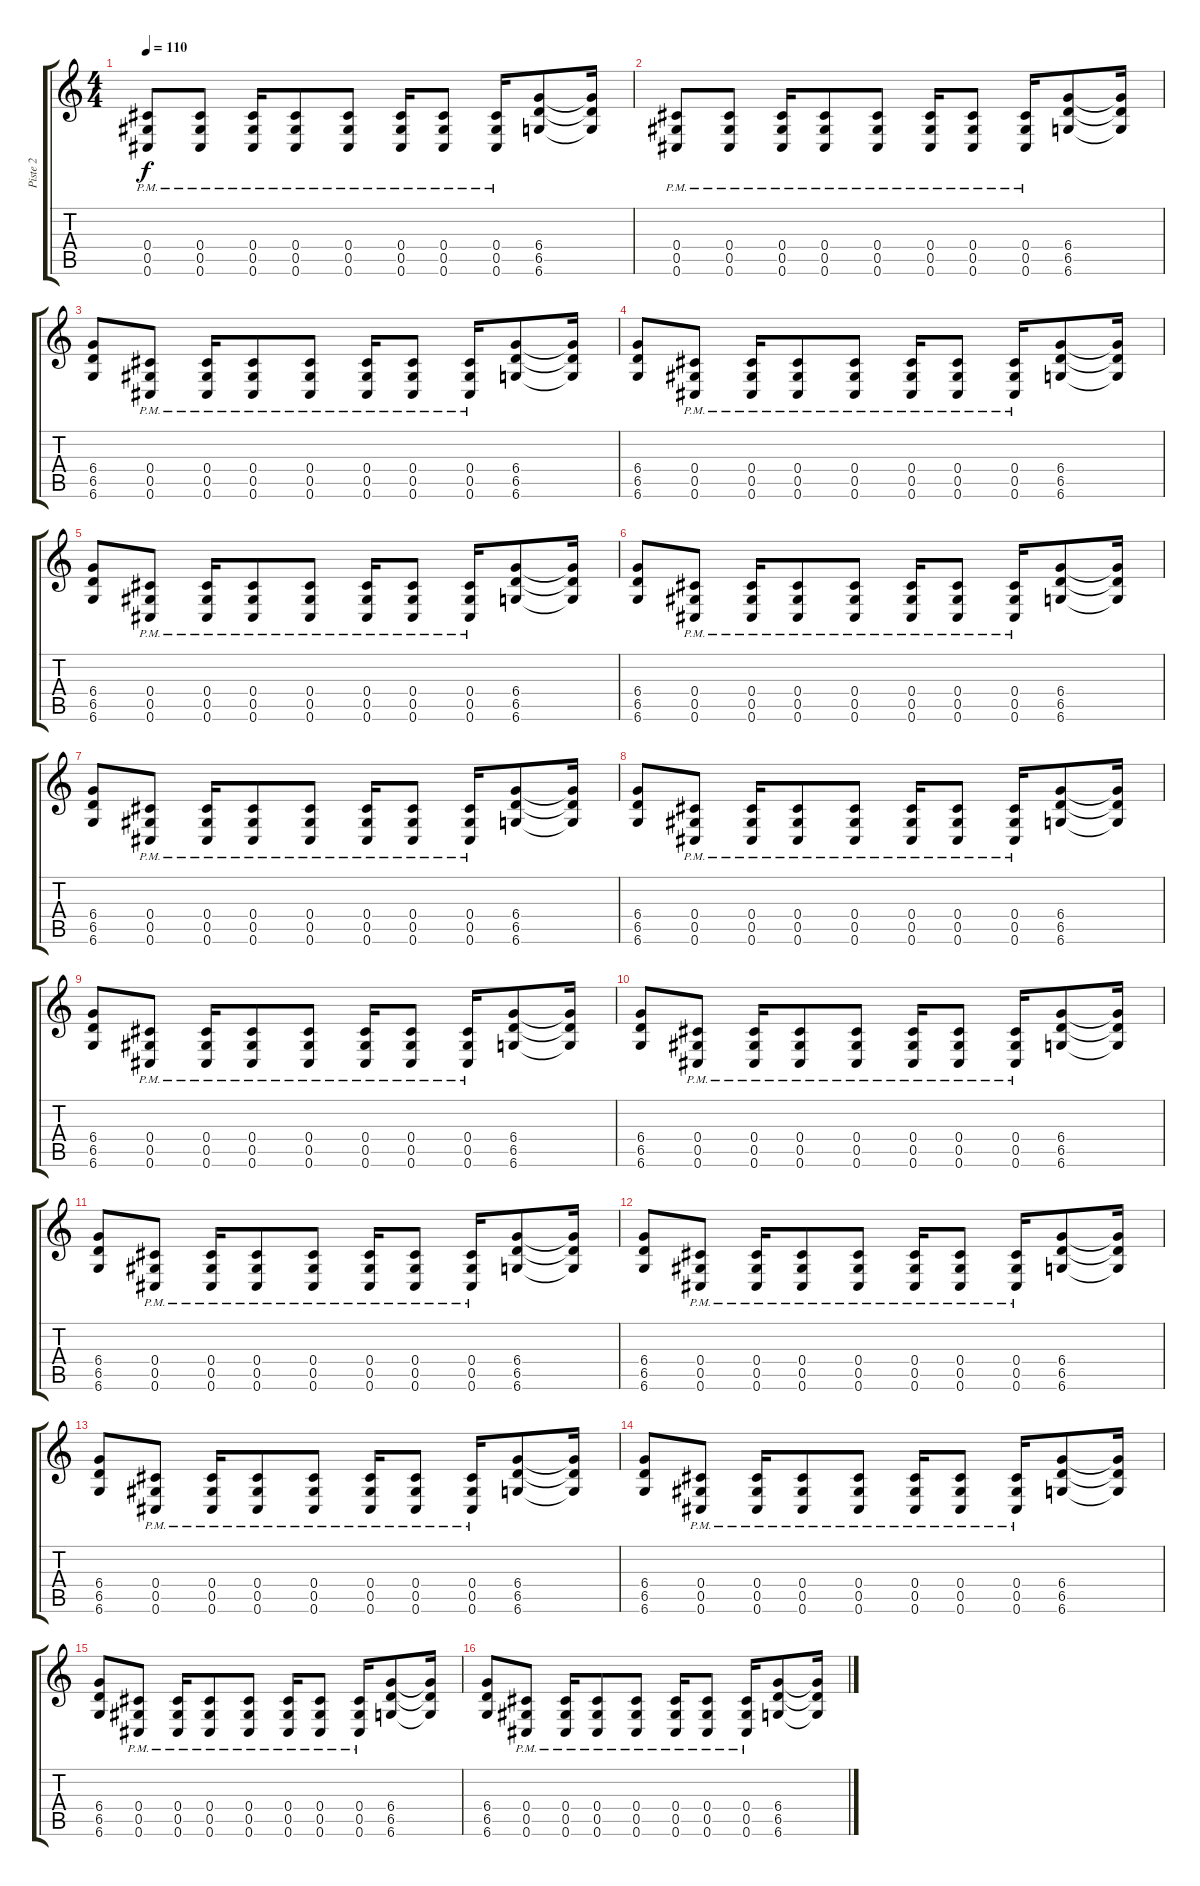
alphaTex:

\track ("Piste 2" "Piste 2") {instrument overdrivenguitar}
\staff {score tabs}
\tuning (Eb4 Bb3 Gb3 Db3 Ab2 Db2) {hide}
\ts (4 4)
\tempo 110
\clef g2
\ks c
(0.4{pm} 0.5{pm} 0.6{pm}).8{dy f} (0.4{pm} 0.5{pm} 0.6{pm}).8 (0.4{pm} 0.5{pm} 0.6{pm}).16 (0.4{pm} 0.5{pm} 0.6{pm}).8 (0.4{pm} 0.5{pm} 0.6{pm}).8 (0.4{pm} 0.5{pm} 0.6{pm}).16 (0.4{pm} 0.5{pm} 0.6{pm}).8 (0.4{pm} 0.5{pm} 0.6{pm}).16 (6.4 6.5 6.6).8 (6.4{t} 6.5{t} 6.6{t}).16 |
(0.4{pm} 0.5{pm} 0.6{pm}).8 (0.4{pm} 0.5{pm} 0.6{pm}).8 (0.4{pm} 0.5{pm} 0.6{pm}).16 (0.4{pm} 0.5{pm} 0.6{pm}).8 (0.4{pm} 0.5{pm} 0.6{pm}).8 (0.4{pm} 0.5{pm} 0.6{pm}).16 (0.4{pm} 0.5{pm} 0.6{pm}).8 (0.4{pm} 0.5{pm} 0.6{pm}).16 (6.4 6.5 6.6).8 (6.4{t} 6.5{t} 6.6{t}).16 |
(6.4 6.5 6.6).8 (0.4{pm} 0.5{pm} 0.6{pm}).8 (0.4{pm} 0.5{pm} 0.6{pm}).16 (0.4{pm} 0.5{pm} 0.6{pm}).8 (0.4{pm} 0.5{pm} 0.6{pm}).8 (0.4{pm} 0.5{pm} 0.6{pm}).16 (0.4{pm} 0.5{pm} 0.6{pm}).8 (0.4{pm} 0.5{pm} 0.6{pm}).16 (6.4 6.5 6.6).8 (6.4{t} 6.5{t} 6.6{t}).16 |
(6.4 6.5 6.6).8 (0.4{pm} 0.5{pm} 0.6{pm}).8 (0.4{pm} 0.5{pm} 0.6{pm}).16 (0.4{pm} 0.5{pm} 0.6{pm}).8 (0.4{pm} 0.5{pm} 0.6{pm}).8 (0.4{pm} 0.5{pm} 0.6{pm}).16 (0.4{pm} 0.5{pm} 0.6{pm}).8 (0.4{pm} 0.5{pm} 0.6{pm}).16 (6.4 6.5 6.6).8 (6.4{t} 6.5{t} 6.6{t}).16 |
(6.4 6.5 6.6).8 (0.4{pm} 0.5{pm} 0.6{pm}).8 (0.4{pm} 0.5{pm} 0.6{pm}).16 (0.4{pm} 0.5{pm} 0.6{pm}).8 (0.4{pm} 0.5{pm} 0.6{pm}).8 (0.4{pm} 0.5{pm} 0.6{pm}).16 (0.4{pm} 0.5{pm} 0.6{pm}).8 (0.4{pm} 0.5{pm} 0.6{pm}).16 (6.4 6.5 6.6).8 (6.4{t} 6.5{t} 6.6{t}).16 |
(6.4 6.5 6.6).8 (0.4{pm} 0.5{pm} 0.6{pm}).8 (0.4{pm} 0.5{pm} 0.6{pm}).16 (0.4{pm} 0.5{pm} 0.6{pm}).8 (0.4{pm} 0.5{pm} 0.6{pm}).8 (0.4{pm} 0.5{pm} 0.6{pm}).16 (0.4{pm} 0.5{pm} 0.6{pm}).8 (0.4{pm} 0.5{pm} 0.6{pm}).16 (6.4 6.5 6.6).8 (6.4{t} 6.5{t} 6.6{t}).16 |
(6.4 6.5 6.6).8 (0.4{pm} 0.5{pm} 0.6{pm}).8 (0.4{pm} 0.5{pm} 0.6{pm}).16 (0.4{pm} 0.5{pm} 0.6{pm}).8 (0.4{pm} 0.5{pm} 0.6{pm}).8 (0.4{pm} 0.5{pm} 0.6{pm}).16 (0.4{pm} 0.5{pm} 0.6{pm}).8 (0.4{pm} 0.5{pm} 0.6{pm}).16 (6.4 6.5 6.6).8 (6.4{t} 6.5{t} 6.6{t}).16 |
(6.4 6.5 6.6).8 (0.4{pm} 0.5{pm} 0.6{pm}).8 (0.4{pm} 0.5{pm} 0.6{pm}).16 (0.4{pm} 0.5{pm} 0.6{pm}).8 (0.4{pm} 0.5{pm} 0.6{pm}).8 (0.4{pm} 0.5{pm} 0.6{pm}).16 (0.4{pm} 0.5{pm} 0.6{pm}).8 (0.4{pm} 0.5{pm} 0.6{pm}).16 (6.4 6.5 6.6).8 (6.4{t} 6.5{t} 6.6{t}).16 |
(6.4 6.5 6.6).8 (0.4{pm} 0.5{pm} 0.6{pm}).8 (0.4{pm} 0.5{pm} 0.6{pm}).16 (0.4{pm} 0.5{pm} 0.6{pm}).8 (0.4{pm} 0.5{pm} 0.6{pm}).8 (0.4{pm} 0.5{pm} 0.6{pm}).16 (0.4{pm} 0.5{pm} 0.6{pm}).8 (0.4{pm} 0.5{pm} 0.6{pm}).16 (6.4 6.5 6.6).8 (6.4{t} 6.5{t} 6.6{t}).16 |
(6.4 6.5 6.6).8 (0.4{pm} 0.5{pm} 0.6{pm}).8 (0.4{pm} 0.5{pm} 0.6{pm}).16 (0.4{pm} 0.5{pm} 0.6{pm}).8 (0.4{pm} 0.5{pm} 0.6{pm}).8 (0.4{pm} 0.5{pm} 0.6{pm}).16 (0.4{pm} 0.5{pm} 0.6{pm}).8 (0.4{pm} 0.5{pm} 0.6{pm}).16 (6.4 6.5 6.6).8 (6.4{t} 6.5{t} 6.6{t}).16 |
(6.4 6.5 6.6).8{volume 6} (0.4{pm} 0.5{pm} 0.6{pm}).8 (0.4{pm} 0.5{pm} 0.6{pm}).16 (0.4{pm} 0.5{pm} 0.6{pm}).8 (0.4{pm} 0.5{pm} 0.6{pm}).8 (0.4{pm} 0.5{pm} 0.6{pm}).16 (0.4{pm} 0.5{pm} 0.6{pm}).8 (0.4{pm} 0.5{pm} 0.6{pm}).16 (6.4 6.5 6.6).8 (6.4{t} 6.5{t} 6.6{t}).16 |
(6.4 6.5 6.6).8 (0.4{pm} 0.5{pm} 0.6{pm}).8 (0.4{pm} 0.5{pm} 0.6{pm}).16 (0.4{pm} 0.5{pm} 0.6{pm}).8 (0.4{pm} 0.5{pm} 0.6{pm}).8 (0.4{pm} 0.5{pm} 0.6{pm}).16 (0.4{pm} 0.5{pm} 0.6{pm}).8 (0.4{pm} 0.5{pm} 0.6{pm}).16 (6.4 6.5 6.6).8 (6.4{t} 6.5{t} 6.6{t}).16 |
(6.4 6.5 6.6).8 (0.4{pm} 0.5{pm} 0.6{pm}).8 (0.4{pm} 0.5{pm} 0.6{pm}).16 (0.4{pm} 0.5{pm} 0.6{pm}).8 (0.4{pm} 0.5{pm} 0.6{pm}).8 (0.4{pm} 0.5{pm} 0.6{pm}).16 (0.4{pm} 0.5{pm} 0.6{pm}).8 (0.4{pm} 0.5{pm} 0.6{pm}).16 (6.4 6.5 6.6).8 (6.4{t} 6.5{t} 6.6{t}).16 |
(6.4 6.5 6.6).8 (0.4{pm} 0.5{pm} 0.6{pm}).8 (0.4{pm} 0.5{pm} 0.6{pm}).16 (0.4{pm} 0.5{pm} 0.6{pm}).8 (0.4{pm} 0.5{pm} 0.6{pm}).8 (0.4{pm} 0.5{pm} 0.6{pm}).16 (0.4{pm} 0.5{pm} 0.6{pm}).8 (0.4{pm} 0.5{pm} 0.6{pm}).16 (6.4 6.5 6.6).8 (6.4{t} 6.5{t} 6.6{t}).16 |
(6.4 6.5 6.6).8{volume 0} (0.4{pm} 0.5{pm} 0.6{pm}).8 (0.4{pm} 0.5{pm} 0.6{pm}).16 (0.4{pm} 0.5{pm} 0.6{pm}).8 (0.4{pm} 0.5{pm} 0.6{pm}).8 (0.4{pm} 0.5{pm} 0.6{pm}).16 (0.4{pm} 0.5{pm} 0.6{pm}).8 (0.4{pm} 0.5{pm} 0.6{pm}).16 (6.4 6.5 6.6).8 (6.4{t} 6.5{t} 6.6{t}).16 |
(6.4 6.5 6.6).8 (0.4{pm} 0.5{pm} 0.6{pm}).8 (0.4{pm} 0.5{pm} 0.6{pm}).16 (0.4{pm} 0.5{pm} 0.6{pm}).8 (0.4{pm} 0.5{pm} 0.6{pm}).8 (0.4{pm} 0.5{pm} 0.6{pm}).16 (0.4{pm} 0.5{pm} 0.6{pm}).8 (0.4{pm} 0.5{pm} 0.6{pm}).16 (6.4 6.5 6.6).8 (6.4{t} 6.5{t} 6.6{t}).16
